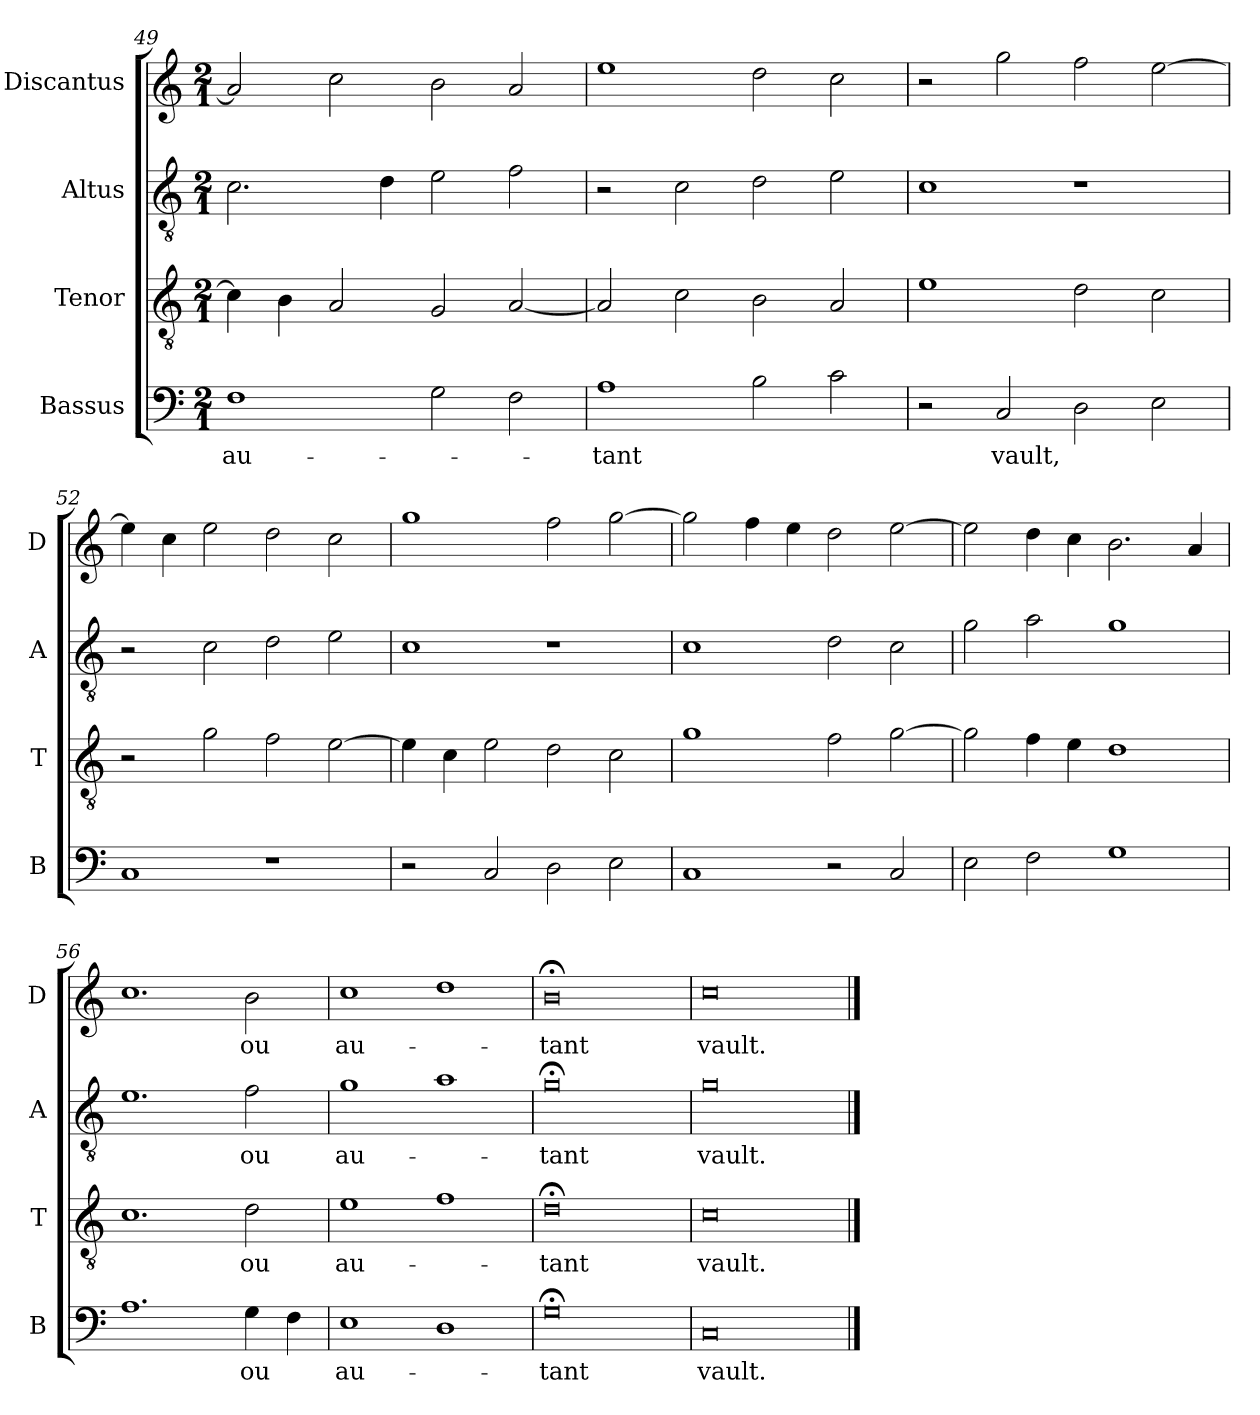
**kern	**text	**kern	**text	**kern	**text	**kern	**text
*part4	*part4	*part3	*part3	*part2	*part2	*part1	*part1
*staff4	*staff4	*staff3	*staff3	*staff2	*staff2	*staff1	*staff1
*I"Bassus	*	*I"Tenor	*	*I"Altus	*	*I"Discantus	*
*I'B	*	*I'T	*	*I'A	*	*I'D	*
*clefF4	*	*clefGv2	*	*clefGv2	*	*clefG2	*
*k[]	*	*k[]	*	*k[]	*	*k[]	*
*M2/1	*	*M2/1	*	*M2/1	*	*M2/1	*
=49	=49	=49	=49	=49	=49	=49	=49
1F	au-	4c]	.	2.c	.	2a]	.
.	.	4B	.	.	.	.	.
.	.	2A	.	.	.	2cc	.
.	.	.	.	4d	.	.	.
2G	.	2G	.	2e	.	2b	.
2F	.	[2A	.	2f	.	2a	.
=50	=50	=50	=50	=50	=50	=50	=50
1A	-tant	2A]	.	2r	.	1ee	.
.	.	2c	.	2c	.	.	.
2B	.	2B	.	2d	.	2dd	.
2c	.	2A	.	2e	.	2cc	.
=51	=51	=51	=51	=51	=51	=51	=51
2r	.	1e	.	1c	.	2r	.
2C	vault,	.	.	.	.	2gg	.
2D	.	2d	.	1r	.	2ff	.
2E	.	2c	.	.	.	[2ee	.
=52	=52	=52	=52	=52	=52	=52	=52
1C	.	2r	.	2r	.	4ee]	.
.	.	.	.	.	.	4cc	.
.	.	2g	.	2c	.	2ee	.
1r	.	2f	.	2d	.	2dd	.
.	.	[2e	.	2e	.	2cc	.
=53	=53	=53	=53	=53	=53	=53	=53
2r	.	4e]	.	1c	.	1gg	.
.	.	4c	.	.	.	.	.
2C	.	2e	.	.	.	.	.
2D	.	2d	.	1r	.	2ff	.
2E	.	2c	.	.	.	[2gg	.
=54	=54	=54	=54	=54	=54	=54	=54
1C	.	1g	.	1c	.	2gg]	.
.	.	.	.	.	.	4ff	.
.	.	.	.	.	.	4ee	.
2r	.	2f	.	2d	.	2dd	.
2C	.	[2g	.	2c	.	[2ee	.
=55	=55	=55	=55	=55	=55	=55	=55
2E	.	2g]	.	2g	.	2ee]	.
2F	.	4f	.	2a	.	4dd	.
.	.	4e	.	.	.	4cc	.
1G	.	1d	.	1g	.	2.b	.
.	.	.	.	.	.	4a	.
=56	=56	=56	=56	=56	=56	=56	=56
1.A	.	1.c	.	1.e	.	1.cc	.
4G	ou	2d	ou	2f	ou	2b	ou
4F	.	.	.	.	.	.	.
=57	=57	=57	=57	=57	=57	=57	=57
1E	au-	1e	au-	1g	au-	1cc	au-
1D	.	1f	.	1a	.	1dd	.
=58	=58	=58	=58	=58	=58	=58	=58
0G;<	-tant	0d;<	-tant	0g;<	-tant	0b;<	-tant
=59	=59	=59	=59	=59	=59	=59	=59
0C	vault.	0c	vault.	0g	vault.	0cc	vault.
==	==	==	==	==	==	==	==
*-	*-	*-	*-	*-	*-	*-	*-
